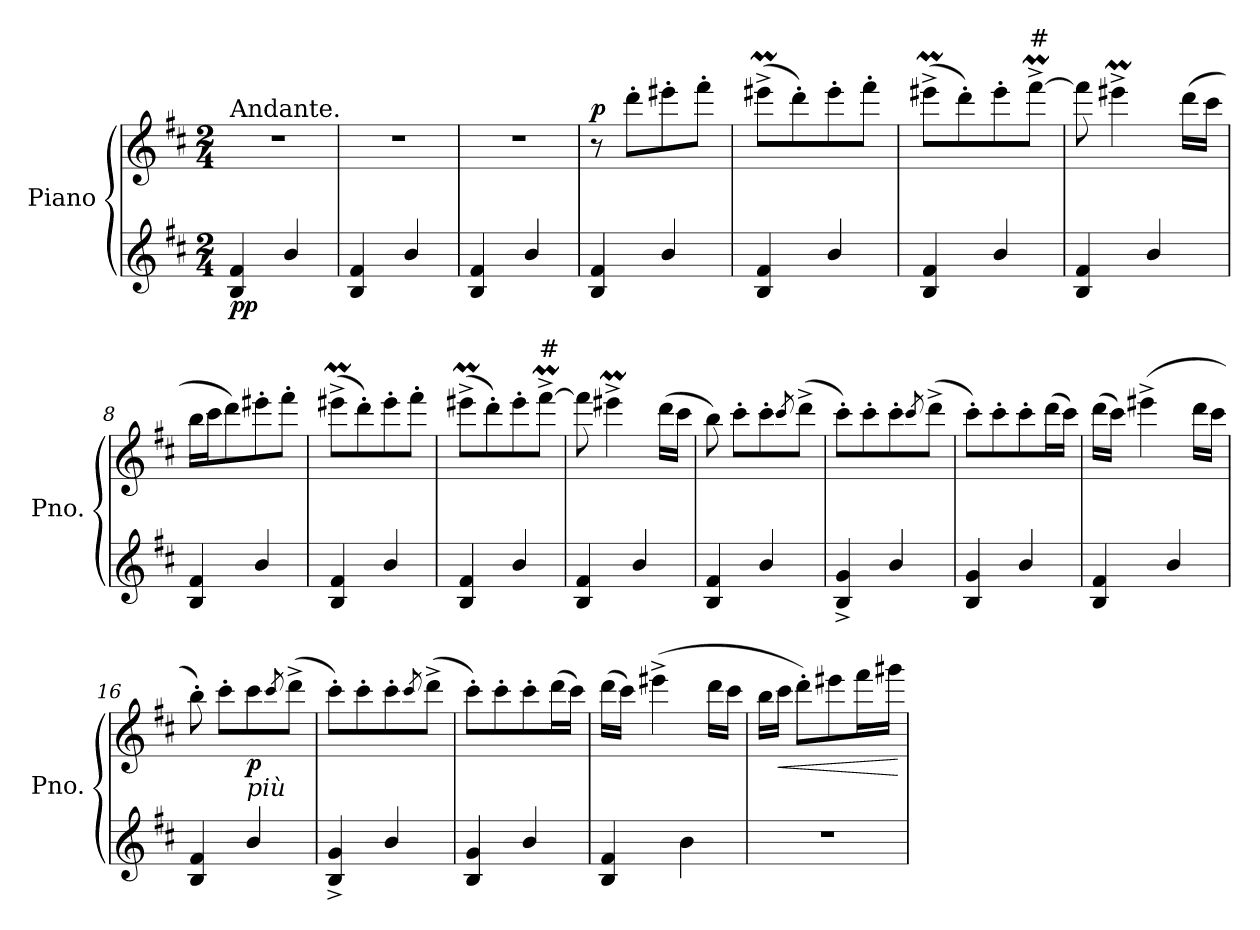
**kern	**kern	**dynam
*part1	*part1	*part1
*staff2	*staff1	*staff1/2
*I"Piano	*	*
*I'Pno.	*	*
*clefG2	*clefG2	*
*k[f#c#]	*k[f#c#]	*
*M2/4	*M2/4	*
*MM90	*MM90	*
=1	=1	=1
!	!LO:TX:a:t=Andante.	!
!	!	!LO:DY:b=2
4B/ 4f#/	2r	pp
4b/	.	.
=2	=2	=2
4B/ 4f#/	2r	.
4b/	.	.
=3	=3	=3
4B/ 4f#/	2r	.
4b/	.	.
=4	=4	=4
!	!	!LO:DY:a
4B/ 4f#/	8r	p
.	8ddd'\L	.
4b/	8eee#X'\	.
.	8fff#'\J	.
=5	=5	=5
4B/ 4f#/	(>8eee#Xm^\L	.
.	8ddd'\)	.
4b/	8eee#'\	.
.	8fff#'\J	.
=6	=6	=6
4B/ 4f#/	(>8eee#Xm^\L	.
.	8ddd'\)	.
4b/	8eee#'\	.
!	!LO:TX:a:t=#	!
.	[8fff#m^\J	.
!!LO:LB:g=z
=7	=7	=7
4B/ 4f#/	8fff#\]	.
.	4eee#Xm^\	.
4b/	.	.
.	(>16ddd\LL	.
.	16ccc#\JJ	.
=8	=8	=8
4B/ 4f#/	16bb\LL	.
.	16ccc#\J	.
.	8ddd\)	.
4b/	8eee#X'\	.
.	8fff#'\J	.
=9	=9	=9
4B/ 4f#/	(>8eee#Xm^\L	.
.	8ddd'\)	.
4b/	8eee#'\	.
.	8fff#'\J	.
=10	=10	=10
4B/ 4f#/	(>8eee#Xm^\L	.
.	8ddd'\)	.
4b/	8eee#'\	.
!	!LO:TX:a:t=#	!
.	[8fff#m^\J	.
=11	=11	=11
4B/ 4f#/	8fff#\]	.
.	4eee#Xm^\	.
4b/	.	.
.	(>16ddd\LL	.
.	16ccc#\JJ	.
=12	=12	=12
4B/ 4f#/	8bb\)	.
.	8ccc#'\L	.
4b/	8ccc#'\	.
.	8qccc#/	.
.	(>8ddd^\J	.
!!LO:LB:g=z
=13	=13	=13
4B/^ 4g/^	8ccc#'\L)	.
.	8ccc#'\	.
4b/	8ccc#'\	.
.	8qccc#/	.
.	(>8ddd^\J	.
=14	=14	=14
4B/ 4g/	8ccc#'\L)	.
.	8ccc#'\	.
4b/	8ccc#'\	.
.	(>16ddd\L	.
.	16ccc#\JJ)	.
=15	=15	=15
4B/ 4f#/	(>16ddd\LL	.
.	16ccc#\JJ)	.
.	(>4eee#X^\	.
4b/	.	.
.	16ddd\LL	.
.	16ccc#\JJ	.
=16	=16	=16
4B/ 4f#/	8bb'\)	.
.	8ccc#'\L	.
!	!LO:TX:b:i:t=più	!
!	!	!LO:DY:b
4b/	8ccc#\	p
.	8qccc#/	.
.	(>8ddd^\J	.
=17	=17	=17
4B/^ 4g/^	8ccc#'\L)	.
.	8ccc#'\	.
4b/	8ccc#'\	.
.	8qccc#/	.
.	(>8ddd^\J	.
=18	=18	=18
4B/ 4g/	8ccc#'\L)	.
.	8ccc#'\	.
4b/	8ccc#'\	.
.	(>16ddd\L	.
.	16ccc#\JJ)	.
!!LO:LB:g=z
=19	=19	=19
4B/ 4f#/	(>16ddd\LL	.
.	16ccc#\JJ)	.
.	(>4eee#X^\	.
4b\	.	.
.	16ddd\LL	.
.	16ccc#\JJ	.
=20	=20	=20
2r	16bb\LL	.
!	!	!LO:HP:b
.	16ccc#\JJ	<
.	8ddd'\L)	.
.	8eee#X\	.
.	16fff#\L	.
.	16ggg#X\JJ	.
.	.	[
=	=	=
*-	*-	*-
